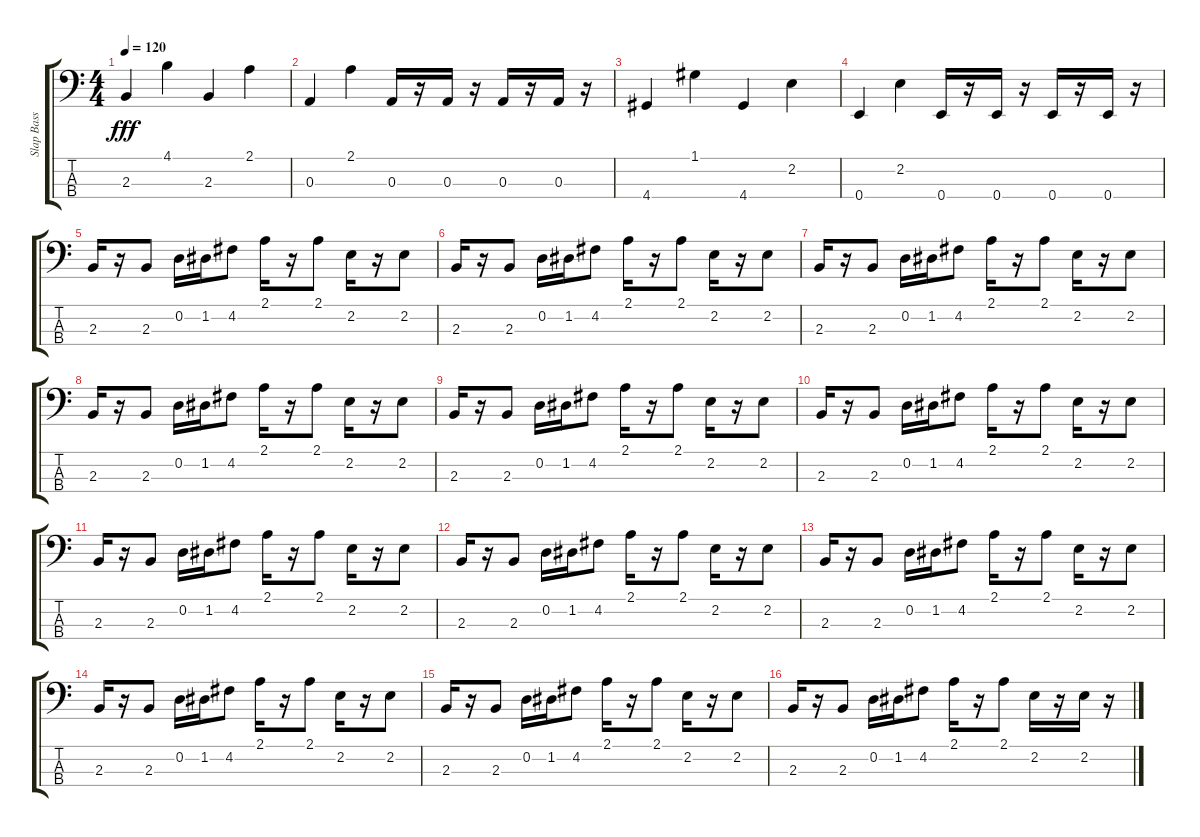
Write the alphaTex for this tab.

\track ("Slap Bass 2" "Slap Bass ") {instrument slapbass2}
\staff {score tabs}
\tuning (G2 D2 A1 E1) {hide}
\ts (4 4)
\tempo 120
\clef f4
\ks c
2.3.4{dy fff} 4.1.4 2.3.4 2.1.4 |
0.3.4 2.1.4 0.3.16 r.16 0.3.16 r.16 0.3.16 r.16 0.3.16 r.16 |
4.4.4 1.1.4 4.4.4 2.2.4 |
0.4.4 2.2.4 0.4.16 r.16 0.4.16 r.16 0.4.16 r.16 0.4.16 r.16 |
2.3.16 r.16 2.3.8 0.2.16 1.2.16 4.2.8 2.1.16 r.16 2.1.8 2.2.16 r.16 2.2.8 |
2.3.16 r.16 2.3.8 0.2.16 1.2.16 4.2.8 2.1.16 r.16 2.1.8 2.2.16 r.16 2.2.8 |
2.3.16 r.16 2.3.8 0.2.16 1.2.16 4.2.8 2.1.16 r.16 2.1.8 2.2.16 r.16 2.2.8 |
2.3.16 r.16 2.3.8 0.2.16 1.2.16 4.2.8 2.1.16 r.16 2.1.8 2.2.16 r.16 2.2.8 |
2.3.16 r.16 2.3.8 0.2.16 1.2.16 4.2.8 2.1.16 r.16 2.1.8 2.2.16 r.16 2.2.8 |
2.3.16 r.16 2.3.8 0.2.16 1.2.16 4.2.8 2.1.16 r.16 2.1.8 2.2.16 r.16 2.2.8 |
2.3.16 r.16 2.3.8 0.2.16 1.2.16 4.2.8 2.1.16 r.16 2.1.8 2.2.16 r.16 2.2.8 |
2.3.16 r.16 2.3.8 0.2.16 1.2.16 4.2.8 2.1.16 r.16 2.1.8 2.2.16 r.16 2.2.8 |
2.3.16 r.16 2.3.8 0.2.16 1.2.16 4.2.8 2.1.16 r.16 2.1.8 2.2.16 r.16 2.2.8 |
2.3.16 r.16 2.3.8 0.2.16 1.2.16 4.2.8 2.1.16 r.16 2.1.8 2.2.16 r.16 2.2.8 |
2.3.16 r.16 2.3.8 0.2.16 1.2.16 4.2.8 2.1.16 r.16 2.1.8 2.2.16 r.16 2.2.8 |
2.3.16 r.16 2.3.8 0.2.16 1.2.16 4.2.8 2.1.16 r.16 2.1.8 2.2.16 r.16 2.2.16 r.16
